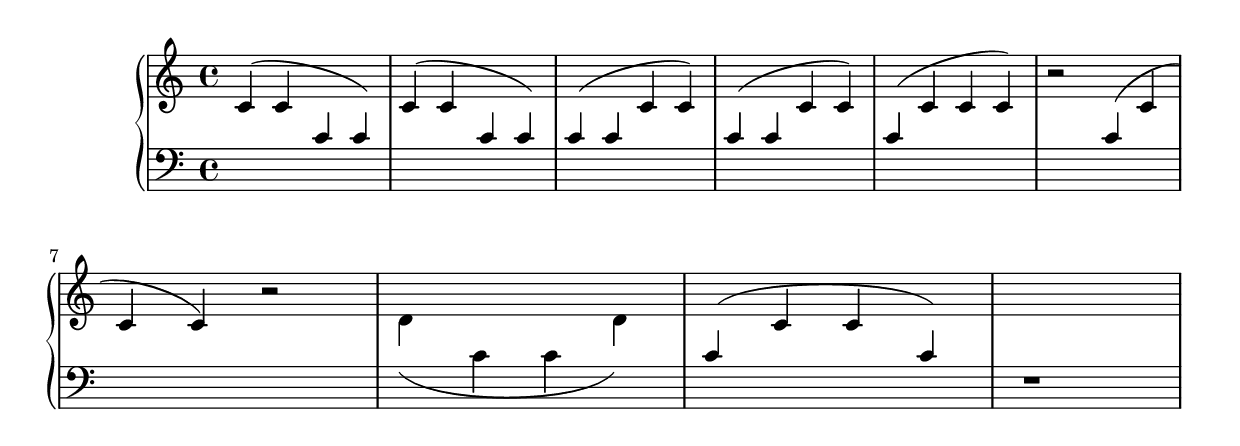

\version "2.16.0"
\header{
  texidoc="
Slurs behave decently when broken across a linebreak.
"
}



\context PianoStaff <<
  \new Staff = "one" \relative c'{
    \stemUp \slurUp
    c4( c \change Staff=two c  c) |
    \change Staff=one
    \stemUp \slurUp
    c4( c \change Staff=two c  c) |
    \stemUp \slurUp
    c4( c \change Staff=one c  c) |
    \change Staff=two
    \stemUp \slurUp
    c4( c \change Staff=one c  c) |
    \change Staff=two
    \stemUp \slurUp
    c4( \change Staff=one c c  c) |
    r2
    \change Staff=two
    \stemUp \slurUp
    c4( \change Staff=one c
    \break
    c  c)
    r2
    %%		\stemDown \slurDown
    %%		 c4( \change Staff=two c c \change Staff=one  c)
    \stemDown \slurDown
    d4( \change Staff=two c c \change Staff=one  d)
    \change Staff=two
    \stemUp \slurUp
    c4( \change Staff=one c c \change Staff=two  c)
    r1
  }
  \new Staff = "two" \relative c'{
    \clef bass
    s1 s1 s1 s1 s1 s1 s1 s1 s1 s1
  }
>>




